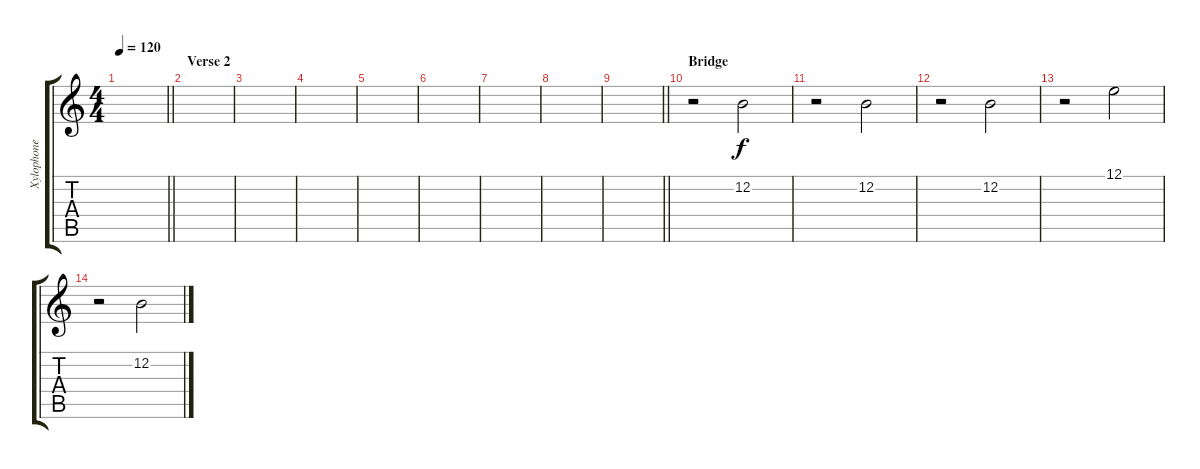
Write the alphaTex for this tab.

\track ("Xylophone" "Xylophone") {instrument marimba}
\staff {score tabs}
\tuning (E4 B3 G3 D3 A2 E2) {hide}
\ts (4 4)
\tempo 120
\clef g2
\barLineRight lightlight
\ks c
|
\section ("" "Verse 2")
|
|
|
|
|
|
|
\barLineRight lightlight
|
\section ("" "Bridge")
r.2 12.2.2 |
r.2 12.2.2 |
r.2 12.2.2 |
r.2 12.1.2 |
r.2 12.2.2
